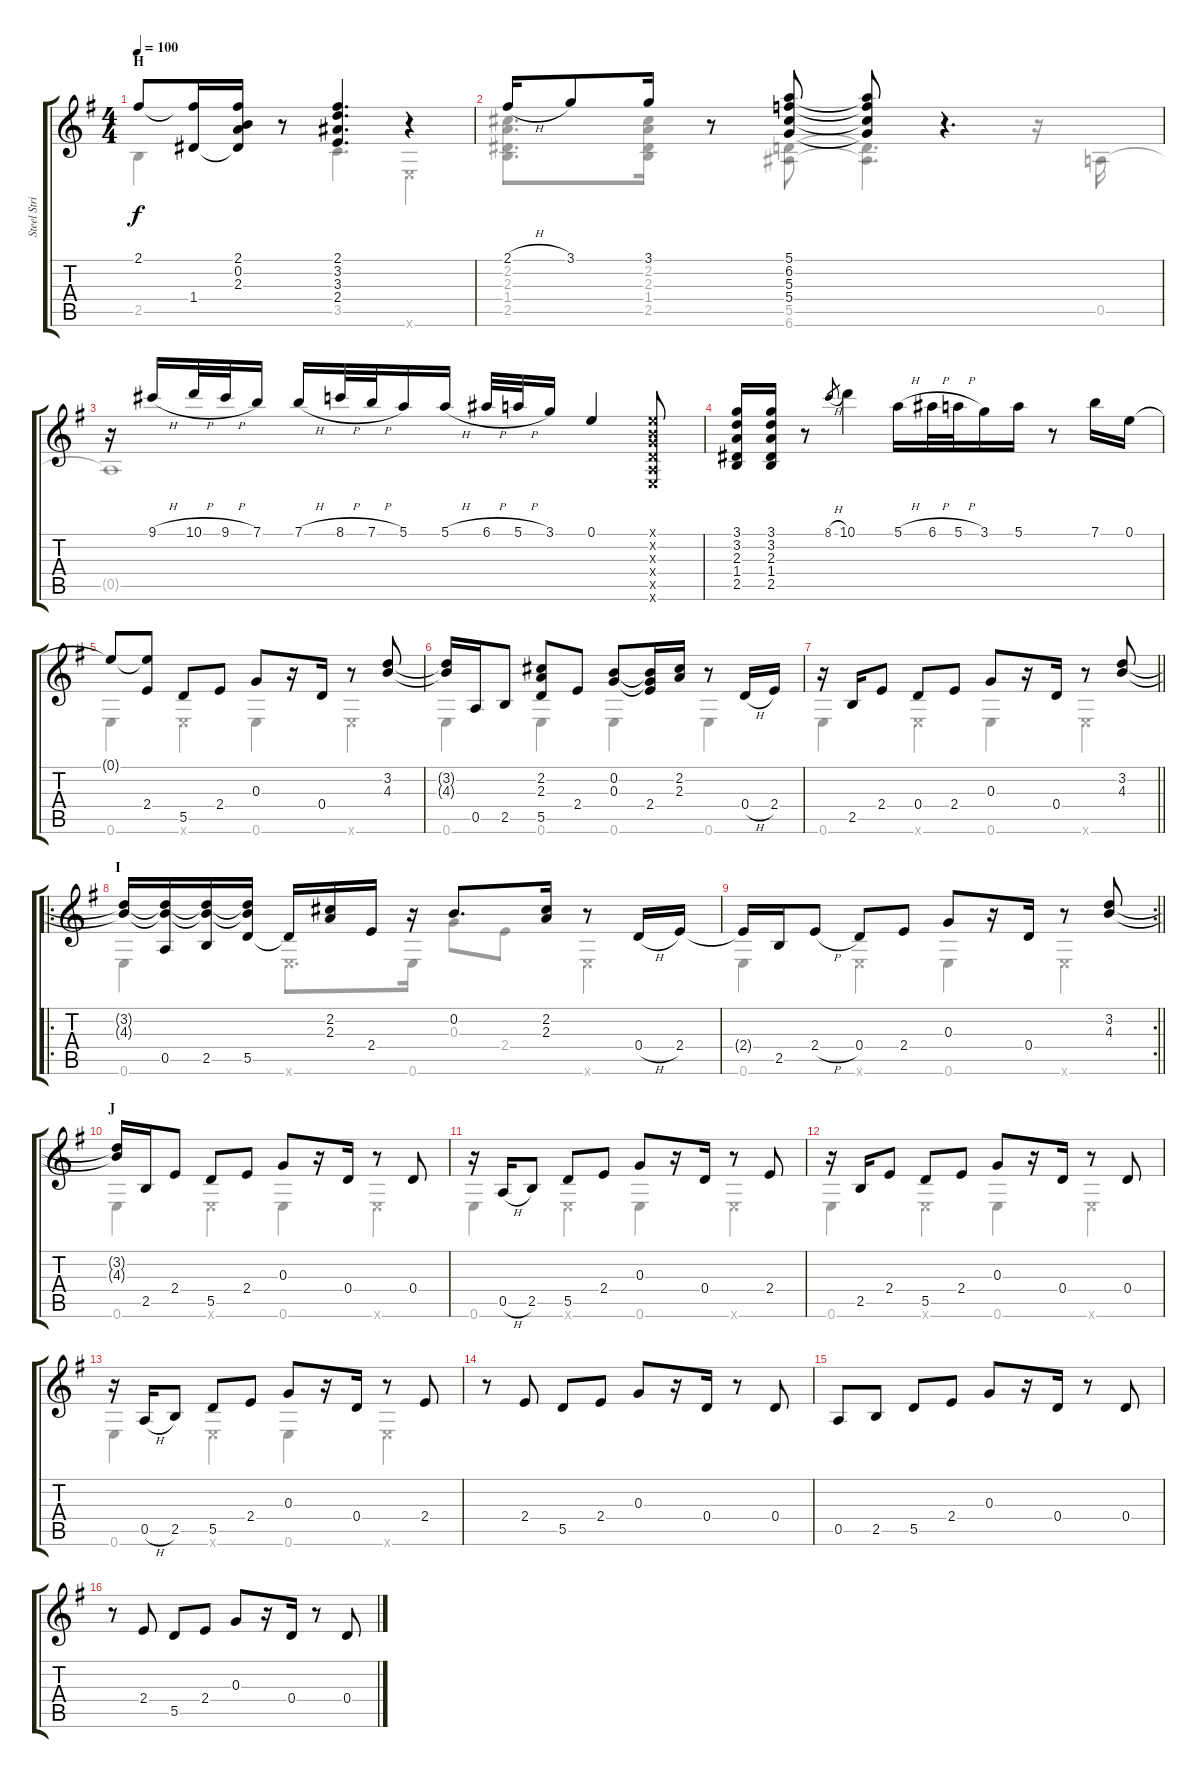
\track ("Steel String" "Steel Stri") {instrument acousticguitarsteel}
\staff {score tabs}
\tuning (E4 B3 G3 D3 A2 E2) {hide}
\voice
\ts (4 4)
\section ("" "H")
\tempo 100
\clef g2
\ks g
2.1.8{dy f} (2.1{t} 1.4).16 (2.1 0.2 2.3 1.4{t}).16 r.8 (2.1 3.2 3.3 2.4).4{d} r.4 |
2.1{h}.16 3.1.8 3.1.16 r.8 (5.1 6.2 5.3 5.4).8 (5.1{t} 6.2{t} 5.3{t} 5.4{t}).8 r.4{d} |
r.16 9.1{h}.16 10.1{h}.32 9.1{h}.32 7.1.16 7.1{h}.16 8.1{h}.32 7.1{h}.32 5.1.16 5.1{h}.16 6.1{h}.32 5.1{h}.32 3.1.16 0.1.4 (0.1{x} 0.2{x} 0.3{x} 0.4{x} 0.5{x} 0.6{x}).8 |
(3.1 3.2 2.3 1.4 2.5).16 (3.1 3.2 2.3 1.4 2.5).16 r.8 8.1{h}.8{gr} 10.1.4 5.1{h}.16 6.1{h}.32 5.1{h}.32 3.1.16 5.1.16 r.8 7.1.16 0.1.16 |
0.1{t}.8 (0.1{t} 2.4).8 5.5.8 2.4.8 0.3.8 r.16 0.4.16 r.8 (3.2 4.3).8 |
(3.2{t} 4.3{t}).16 0.5.16 2.5.8 (2.2 2.3 5.5).8 2.4.8 (0.2 0.3).8 (0.2{t} 0.3{t} 2.4).16 (2.2 2.3).16 r.8 0.4{h}.16 2.4.16 |
\barLineRight lightlight
r.16 2.5.16 2.4.8 0.4.8 2.4.8 0.3.8 r.16 0.4.16 r.8 (3.2 4.3).8 |
\ro
\section ("" "I")
(3.2{t} 4.3{t}).16 (3.2{t} 4.3{t} 0.5).16 (3.2{t} 4.3{t} 2.5).16 (3.2{t} 4.3{t} 5.5).16 5.5{t}.16 (2.2 2.3).16 2.4.16 r.16 0.2.8{d} (2.2 2.3).16 r.8 0.4{h}.16 2.4.16 |
\rc 2
\barLineRight lightlight
2.4{t}.16 2.5.16 2.4{h}.8 0.4.8 2.4.8 0.3.8 r.16 0.4.16 r.8 (3.2 4.3).8 |
\section ("" "J")
(3.2{t} 4.3{t}).16 2.5.16 2.4.8 5.5.8 2.4.8 0.3.8 r.16 0.4.16 r.8 0.4.8 |
r.16 0.5{h}.16 2.5.8 5.5.8 2.4.8 0.3.8 r.16 0.4.16 r.8 2.4.8 |
r.16 2.5.16 2.4.8 5.5.8 2.4.8 0.3.8 r.16 0.4.16 r.8 0.4.8 |
r.16 0.5{h}.16 2.5.8 5.5.8 2.4.8 0.3.8 r.16 0.4.16 r.8 2.4.8 |
r.8 2.4.8 5.5.8 2.4.8 0.3.8 r.16 0.4.16 r.8 0.4.8 |
0.5.8 2.5.8 5.5.8 2.4.8 0.3.8 r.16 0.4.16 r.8 0.4.8 |
r.8 2.4.8 5.5.8 2.4.8 0.3.8 r.16 0.4.16 r.8 0.4.8
\voice
\clef g2
\ottava regular
\simile none
\ks g
2.5.4{dy f} r.8 3.5.4{d} 0.6{x}.4 |
(2.2 2.3 1.4 2.5).8{d} (2.2 2.3 1.4 2.5).16 r.8 (5.5 6.6).8 (5.5{t} 6.6{t}).4{d} r.16 0.5.16 |
0.5{t}.1 |
|
0.6.4 0.6{x}.4 0.6.4 0.6{x}.4 |
0.6.4 0.6.4 0.6.4 0.6.4 |
\barLineRight lightlight
0.6.4 0.6{x}.4 0.6.4 0.6{x}.4 |
0.6.4 0.6{x}.8{d} 0.6.16 0.3.8 2.4.8 0.6{x}.4 |
\barLineRight lightlight
0.6.4 0.6{x}.4 0.6.4 0.6{x}.4 |
0.6.4 0.6{x}.4 0.6.4 0.6{x}.4 |
0.6.4 0.6{x}.4 0.6.4 0.6{x}.4 |
0.6.4 0.6{x}.4 0.6.4 0.6{x}.4 |
0.6.4 0.6{x}.4 0.6.4 0.6{x}.4 |
|
|
